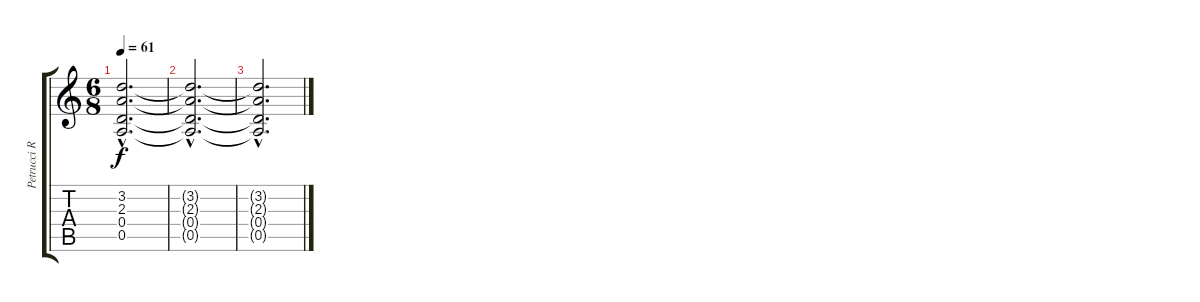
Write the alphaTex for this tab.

\track ("Petrucci Rhy." "Petrucci R") {instrument distortionguitar}
\staff {score tabs}
\tuning (E4 B3 G3 D3 A2 E2) {hide}
\ts (6 8)
\tempo 61
\clef g2
\ks c
(3.2{hac t} 2.3{hac t} 0.4{hac t} 0.5{hac t}).2{d dy f} |
(3.2{hac t} 2.3{hac t} 0.4{hac t} 0.5{hac t}).2{d volume 0} |
(3.2{hac t} 2.3{hac t} 0.4{hac t} 0.5{hac t}).2{d}
